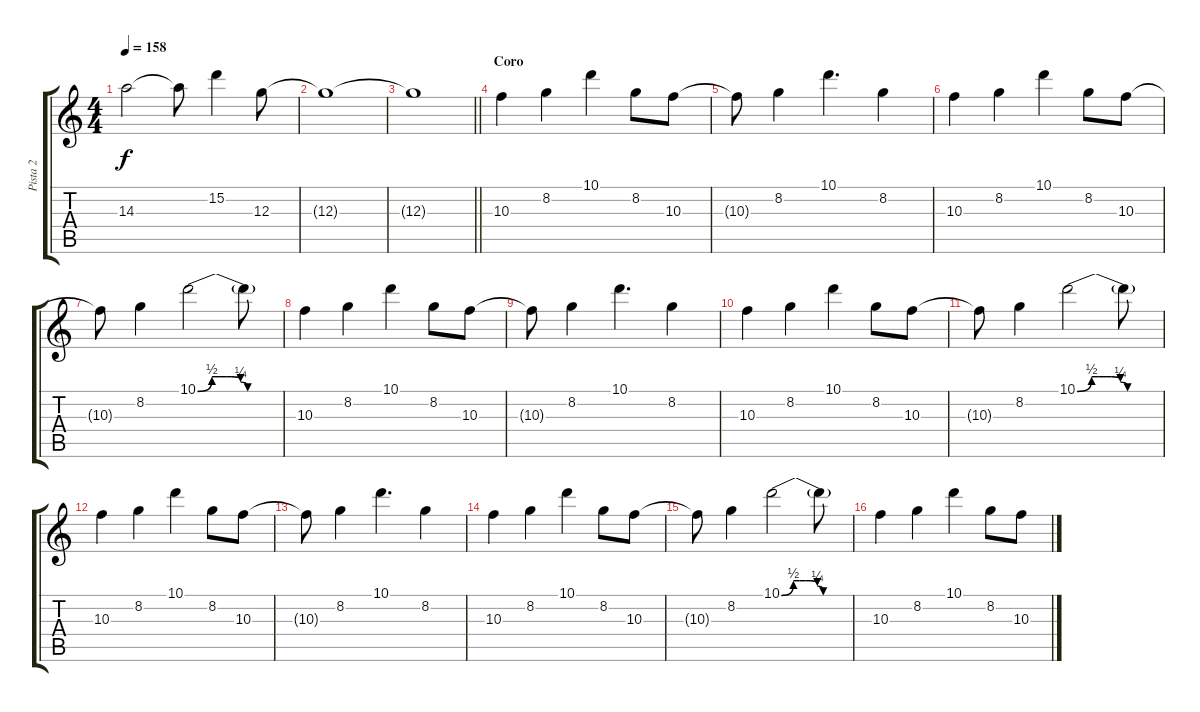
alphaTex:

\track ("Pista 2" "Pista 2") {instrument overdrivenguitar}
\staff {score tabs}
\tuning (E4 B3 G3 D3 A2 E2) {hide}
\ts (4 4)
\tempo 158
\clef g2
\ks c
14.3{t}.2{dy f} 14.3{t}.8 15.2.4 12.3.8 |
12.3{t}.1 |
\barLineRight lightlight
12.3{t}.1 |
\section ("" "Coro")
10.3.4 8.2.4 10.1.4 8.2.8 10.3.8 |
10.3{t}.8 8.2.4 10.1.4{d} 8.2.4 |
10.3.4 8.2.4 10.1.4 8.2.8 10.3.8 |
10.3{t}.8 8.2.4 10.1{be (custom 0 0 10 2 15 2 20 2 24 2 30 1 35 0 60 0)}.2 10.1{t}.8 |
10.3.4 8.2.4 10.1.4 8.2.8 10.3.8 |
10.3{t}.8 8.2.4 10.1.4{d} 8.2.4 |
10.3.4 8.2.4 10.1.4 8.2.8 10.3.8 |
10.3{t}.8 8.2.4 10.1{be (custom 0 0 10 2 15 2 20 2 24 2 30 1 35 0 60 0)}.2 10.1{t}.8 |
10.3.4 8.2.4 10.1.4 8.2.8 10.3.8 |
10.3{t}.8 8.2.4 10.1.4{d} 8.2.4 |
10.3.4 8.2.4 10.1.4 8.2.8 10.3.8 |
10.3{t}.8 8.2.4 10.1{be (custom 0 0 10 2 15 2 20 2 24 2 30 1 35 0 60 0)}.2 10.1{t}.8 |
10.3.4 8.2.4 10.1.4 8.2.8 10.3.8
